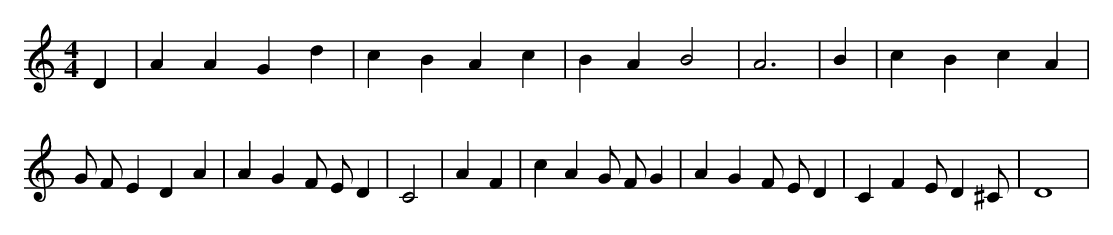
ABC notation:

X:1
M:4/4
L:1/8
K:C
D2 | A2 A2 G2 d2 | c2 B2 A2 c2 | B2 A2 B4 | A6 | B2 | c2 B2 c2 A2 | G F E2 D2 A2 | A2 G2 F E D2 | C4 | A2 F2 | c2 A2 G F G2 | A2 G2 F E D2 | C2 F2 E D2 ^C | D8 |
